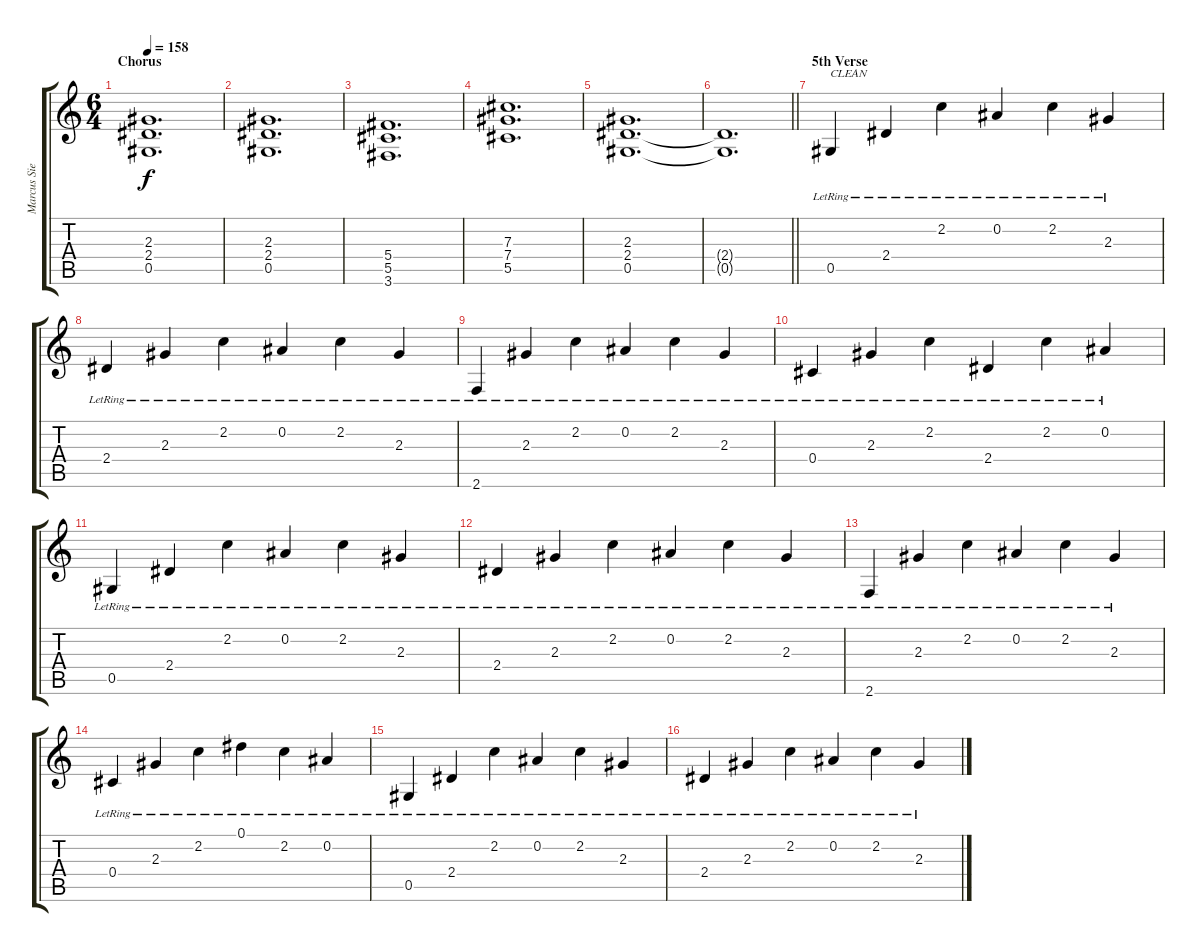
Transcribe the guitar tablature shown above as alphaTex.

\track ("Marcus Siepen" "Marcus Sie") {instrument distortionguitar}
\staff {score tabs}
\tuning (Eb4 Bb3 Gb3 Db3 Ab2 Eb2) {hide}
\ts (6 4)
\section ("" "Chorus")
\tempo 158
\clef g2
\ks c
(2.3 2.4 0.5).1{d dy f} |
(2.3 2.4 0.5).1{d} |
(5.4 5.5 3.6).1{d} |
(7.3 7.4 5.5).1{d} |
(2.3 2.4 0.5).1{d} |
\barLineRight lightlight
(2.4{t} 0.5{t}).1{d} |
\section ("" "5th Verse")
0.5{lr}.4{txt "CLEAN" volume 15 instrument electricguitarclean} 2.4{lr}.4 2.2{lr}.4 0.2{lr}.4 2.2{lr}.4 2.3{lr}.4 |
2.4{lr}.4 2.3{lr}.4 2.2{lr}.4 0.2{lr}.4 2.2{lr}.4 2.3{lr}.4 |
2.6{lr}.4 2.3{lr}.4 2.2{lr}.4 0.2{lr}.4 2.2{lr}.4 2.3{lr}.4 |
0.4{lr}.4 2.3{lr}.4 2.2{lr}.4 2.4{lr}.4 2.2{lr}.4 0.2{lr}.4 |
0.5{lr}.4 2.4{lr}.4 2.2{lr}.4 0.2{lr}.4 2.2{lr}.4 2.3{lr}.4 |
2.4{lr}.4 2.3{lr}.4 2.2{lr}.4 0.2{lr}.4 2.2{lr}.4 2.3{lr}.4 |
2.6{lr}.4 2.3{lr}.4 2.2{lr}.4 0.2{lr}.4 2.2{lr}.4 2.3{lr}.4 |
0.4{lr}.4 2.3{lr}.4 2.2{lr}.4 0.1{lr}.4 2.2{lr}.4 0.2{lr}.4 |
0.5{lr}.4 2.4{lr}.4 2.2{lr}.4 0.2{lr}.4 2.2{lr}.4 2.3{lr}.4 |
2.4{lr}.4 2.3{lr}.4 2.2{lr}.4 0.2{lr}.4 2.2{lr}.4 2.3{lr}.4
